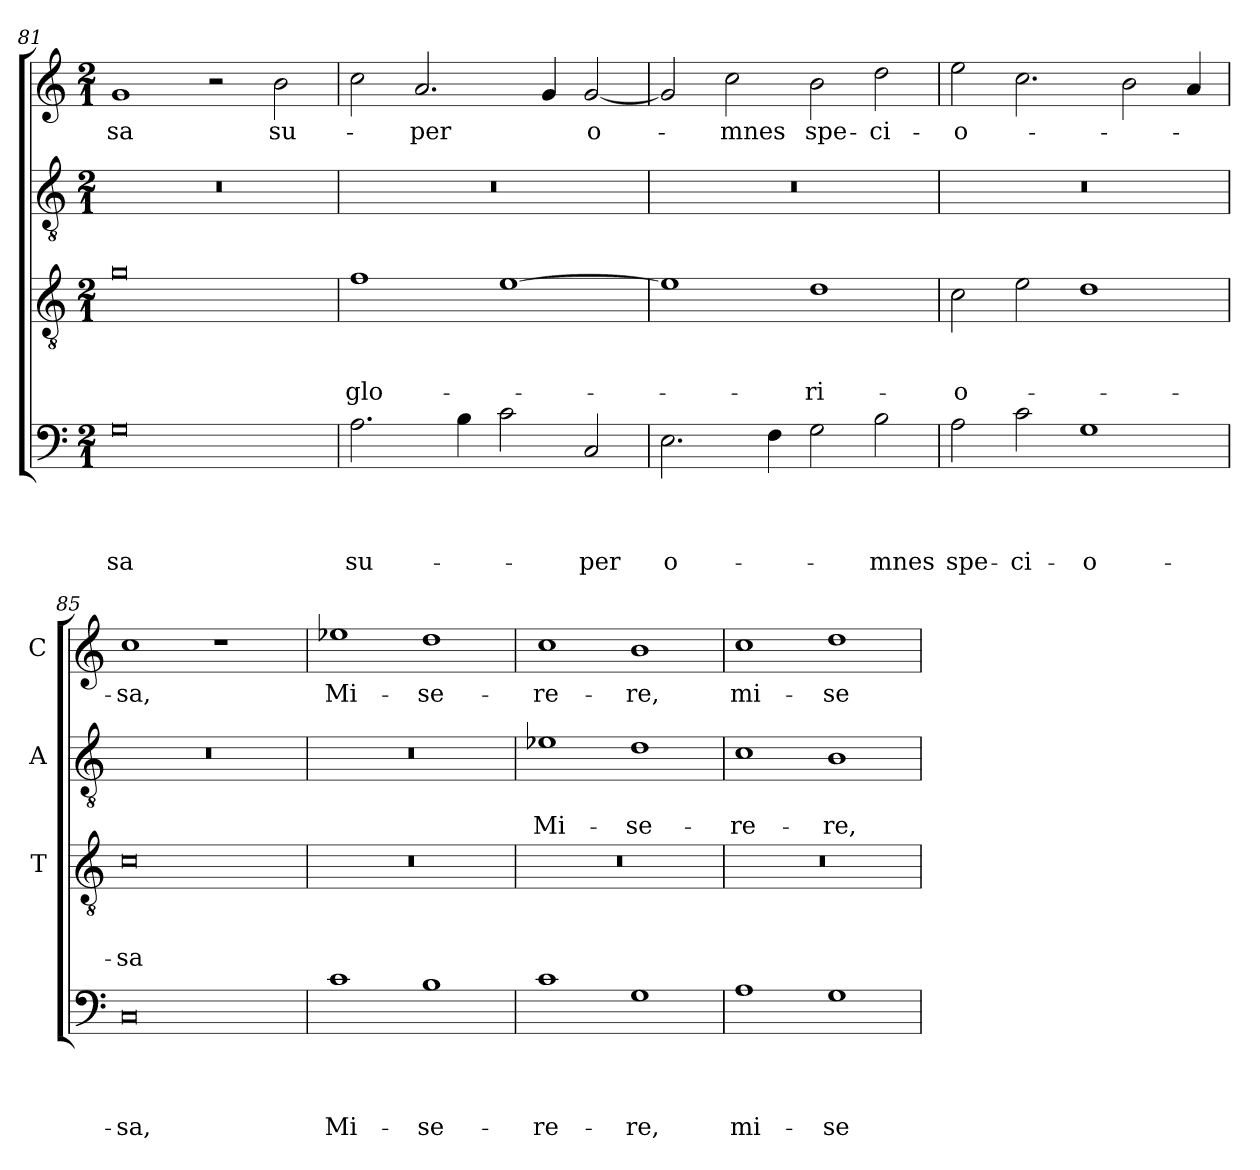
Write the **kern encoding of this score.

**kern	**text	**text	**text	**text	**kern	**text	**text	**text	**kern	**text	**text	**kern	**text
*part4	*part4	*part4	*part4	*part4	*part3	*part3	*part3	*part3	*part2	*part2	*part2	*part1	*part1
*staff4	*staff4	*staff4	*staff4	*staff4	*staff3	*staff3	*staff3	*staff3	*staff2	*staff2	*staff2	*staff1	*staff1
*	*	*	*	*	*I'T	*	*	*	*I'A	*	*	*I'C	*
*clefF4	*	*	*	*	*clefGv2	*	*	*	*clefGv2	*	*	*clefG2	*
*k[]	*	*	*	*	*k[]	*	*	*	*k[]	*	*	*k[]	*
*C:	*	*	*	*	*C:	*	*	*	*C:	*	*	*C:	*
*M2/1	*	*	*	*	*M2/1	*	*	*	*M2/1	*	*	*M2/1	*
=81	=81	=81	=81	=81	=81	=81	=81	=81	=81	=81	=81	=81	=81
!	!	!	!	!LO:LY:b	!	!	!	!	!	!	!	!	!LO:LY:b
0G	.	.	.	-sa	0g	.	.	.	0r	.	.	1g	-sa
.	.	.	.	.	.	.	.	.	.	.	.	2r	.
!	!	!	!	!	!	!	!	!	!	!	!	!	!LO:LY:b
.	.	.	.	.	.	.	.	.	.	.	.	2b\	su-
=82	=82	=82	=82	=82	=82	=82	=82	=82	=82	=82	=82	=82	=82
!	!	!	!	!LO:LY:b	!	!	!	!LO:LY:b	!	!	!	!	!
2.A\	.	.	.	su-	1f	.	.	glo-	0r	.	.	2cc\	.
!	!	!	!	!	!	!	!	!	!	!	!	!	!LO:LY:b
.	.	.	.	.	.	.	.	.	.	.	.	2.a/	-per
4B\	.	.	.	.	.	.	.	.	.	.	.	.	.
2c\	.	.	.	.	[1e	.	.	.	.	.	.	.	.
.	.	.	.	.	.	.	.	.	.	.	.	4g/	.
!	!	!	!	!LO:LY:b	!	!	!	!	!	!	!	!	!LO:LY:b
2C/	.	.	.	-per	.	.	.	.	.	.	.	[2g/	o-
=83	=83	=83	=83	=83	=83	=83	=83	=83	=83	=83	=83	=83	=83
!	!	!	!	!LO:LY:b	!	!	!	!	!	!	!	!	!
2.E\	.	.	.	o-	1e]	.	.	.	0r	.	.	2g/]	.
!	!	!	!	!	!	!	!	!	!	!	!	!	!LO:LY:b
.	.	.	.	.	.	.	.	.	.	.	.	2cc\	-mnes
4F\	.	.	.	.	.	.	.	.	.	.	.	.	.
!	!	!	!	!	!	!	!	!LO:LY:b	!	!	!	!	!LO:LY:b
2G\	.	.	.	.	1d	.	.	-ri-	.	.	.	2b\	spe-
!	!	!	!	!LO:LY:b	!	!	!	!	!	!	!	!	!LO:LY:b
2B\	.	.	.	-mnes	.	.	.	.	.	.	.	2dd\	-ci-
!!LO:LB:g=z
=84	=84	=84	=84	=84	=84	=84	=84	=84	=84	=84	=84	=84	=84
!	!	!	!	!LO:LY:b	!	!	!	!LO:LY:b	!	!	!	!	!LO:LY:b
2A\	.	.	.	spe-	2c\	.	.	-o-	0r	.	.	2ee\	-o-
!	!	!	!	!LO:LY:b	!	!	!	!	!	!	!	!	!
2c\	.	.	.	-ci-	2e\	.	.	.	.	.	.	2.cc\	.
!	!	!	!	!LO:LY:b	!	!	!	!	!	!	!	!	!
1G	.	.	.	-o-	1d	.	.	.	.	.	.	.	.
.	.	.	.	.	.	.	.	.	.	.	.	2b\	.
.	.	.	.	.	.	.	.	.	.	.	.	4a/	.
=85	=85	=85	=85	=85	=85	=85	=85	=85	=85	=85	=85	=85	=85
!	!	!	!	!LO:LY:b	!	!	!	!LO:LY:b	!	!	!	!	!LO:LY:b
0C	.	.	.	-sa,	0c	.	.	-sa	0r	.	.	1cc	-sa,
.	.	.	.	.	.	.	.	.	.	.	.	1r	.
=86	=86	=86	=86	=86	=86	=86	=86	=86	=86	=86	=86	=86	=86
!	!	!	!	!LO:LY:b	!	!	!	!	!	!	!	!	!LO:LY:b
1c	.	.	.	Mi-	0r	.	.	.	0r	.	.	1ee-X	Mi-
!	!	!	!	!LO:LY:b	!	!	!	!	!	!	!	!	!LO:LY:b
1B	.	.	.	-se-	.	.	.	.	.	.	.	1dd	-se-
=87	=87	=87	=87	=87	=87	=87	=87	=87	=87	=87	=87	=87	=87
!	!	!	!	!LO:LY:b	!	!	!	!	!	!	!LO:LY:b	!	!LO:LY:b
1c	.	.	.	-re-	0r	.	.	.	1e-X	.	Mi-	1cc	-re-
!	!	!	!	!LO:LY:b	!	!	!	!	!	!	!LO:LY:b	!	!LO:LY:b
1G	.	.	.	-re,	.	.	.	.	1d	.	-se-	1b	-re,
=88	=88	=88	=88	=88	=88	=88	=88	=88	=88	=88	=88	=88	=88
!	!	!	!	!LO:LY:b	!	!	!	!	!	!	!LO:LY:b	!	!LO:LY:b
1A	.	.	.	mi-	0r	.	.	.	1c	.	-re-	1cc	mi-
!	!	!	!	!LO:LY:b	!	!	!	!	!	!	!LO:LY:b	!	!LO:LY:b
1G	.	.	.	-se-	.	.	.	.	1B	.	-re,	1dd	-se-
=	=	=	=	=	=	=	=	=	=	=	=	=	=
*-	*-	*-	*-	*-	*-	*-	*-	*-	*-	*-	*-	*-	*-
